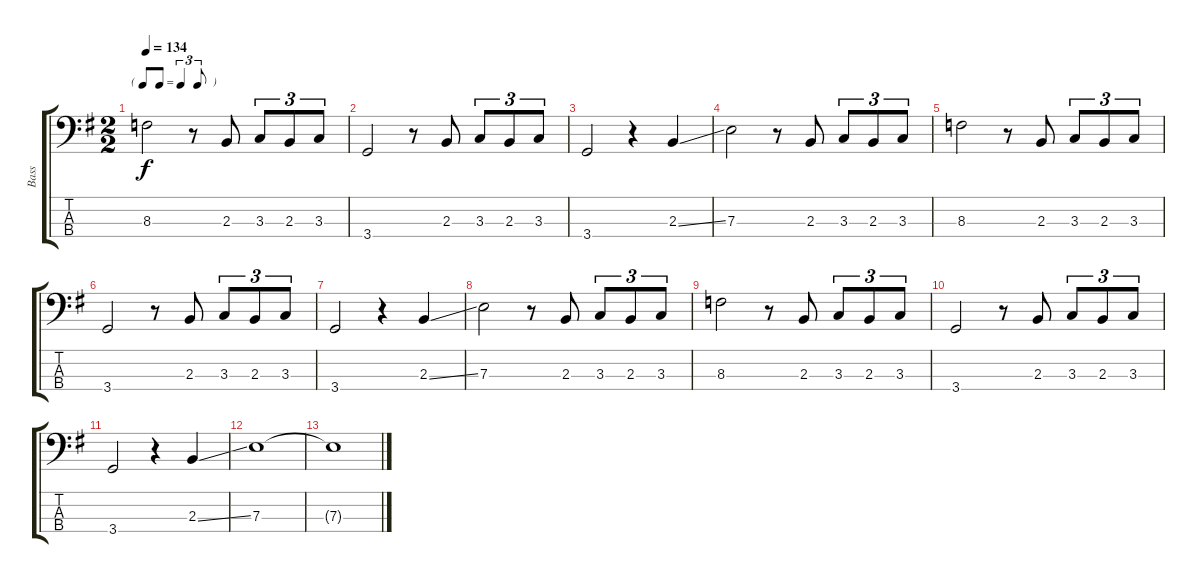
\track ("Bass" "Bass") {instrument electricbassfinger}
\staff {score tabs}
\tuning (G2 D2 A1 E1) {hide}
\ts (2 2)
\tf triplet8th
\tempo 134
\clef f4
\ks g
8.3.2{dy f} r.8 2.3.8 3.3.8{tu (3 2)} 2.3.8{tu (3 2)} 3.3.8{tu (3 2)} |
3.4.2 r.8 2.3.8 3.3.8{tu (3 2)} 2.3.8{tu (3 2)} 3.3.8{tu (3 2)} |
3.4.2 r.4 2.3{ss}.4 |
7.3.2 r.8 2.3.8 3.3.8{tu (3 2)} 2.3.8{tu (3 2)} 3.3.8{tu (3 2)} |
8.3.2 r.8 2.3.8 3.3.8{tu (3 2)} 2.3.8{tu (3 2)} 3.3.8{tu (3 2)} |
3.4.2 r.8 2.3.8 3.3.8{tu (3 2)} 2.3.8{tu (3 2)} 3.3.8{tu (3 2)} |
3.4.2 r.4 2.3{ss}.4 |
7.3.2 r.8 2.3.8 3.3.8{tu (3 2)} 2.3.8{tu (3 2)} 3.3.8{tu (3 2)} |
8.3.2 r.8 2.3.8 3.3.8{tu (3 2)} 2.3.8{tu (3 2)} 3.3.8{tu (3 2)} |
3.4.2 r.8 2.3.8 3.3.8{tu (3 2)} 2.3.8{tu (3 2)} 3.3.8{tu (3 2)} |
3.4.2 r.4 2.3{ss}.4 |
7.3.1 |
7.3{t}.1
